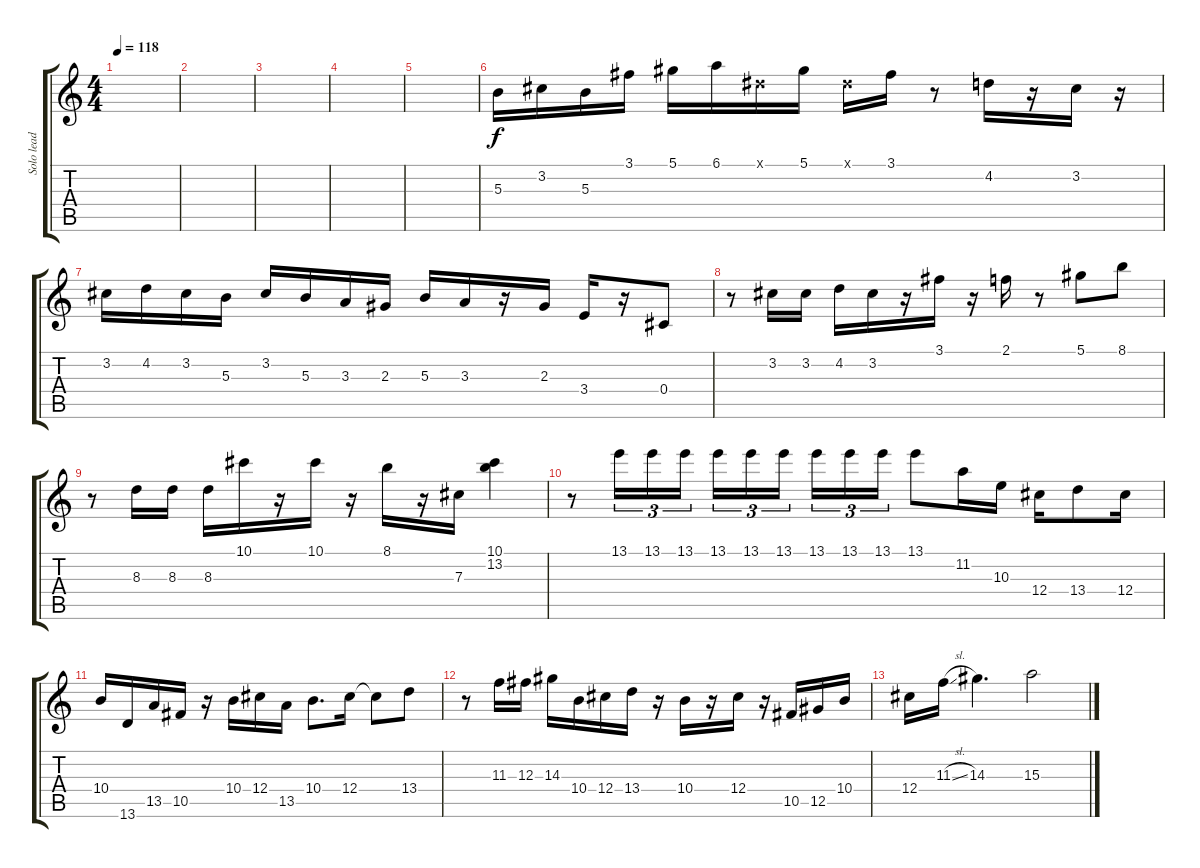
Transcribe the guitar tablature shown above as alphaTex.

\track ("Solo lead" "Solo lead") {instrument acousticguitarsteel}
\staff {score tabs}
\tuning (Eb4 Bb3 Gb3 Db3 Ab2 Db2) {hide}
\ts (4 4)
\tempo 118
\clef g2
\ks c
|
|
|
|
|
5.3.16 3.2.16 5.3.16 3.1.16 5.1.16 6.1.16 0.1{x}.16 5.1.16 0.1{x}.16 3.1.16 r.8 4.2.16 r.16 3.2.16 r.16 |
3.2.16 4.2.16 3.2.16 5.3.16 3.2.16 5.3.16 3.3.16 2.3.16 5.3.16 3.3.16 r.16 2.3.16 3.4.16 r.16 0.4.8 |
r.8 3.2.16 3.2.16 4.2.16 3.2.16 r.16 3.1.16 r.16 2.1.16 r.8 5.1.8 8.1.8 |
r.8 8.3.16 8.3.16 8.3.16 10.1.16 r.16 10.1.16 r.16 8.1.16 r.16 7.3.16 (10.1 13.2).4 |
r.8 13.1.16{tu (3 2)} 13.1.16{tu (3 2)} 13.1.16{tu (3 2)} 13.1.16{tu (3 2)} 13.1.16{tu (3 2)} 13.1.16{tu (3 2) beam splitsecondary} 13.1.16{tu (3 2)} 13.1.16{tu (3 2)} 13.1.16{tu (3 2)} 13.1.8 11.2.16 10.3.16 12.4.16 13.4.8 12.4.16 |
10.4.16 13.6.16 13.5.16 10.5.16 r.16 10.4.16 12.4.16 13.5.16 10.4.8{d} 12.4.16 12.4{t}.8 13.4.8 |
r.8 11.3.16 12.3.16 14.3.16 10.4.16 12.4.16 13.4.16 r.16 10.4.16 r.16 12.4.16 r.16 10.5.16 12.5.16 10.4.16 |
12.4.16 11.3{sl}.16 14.3.4{d} 15.3.2
